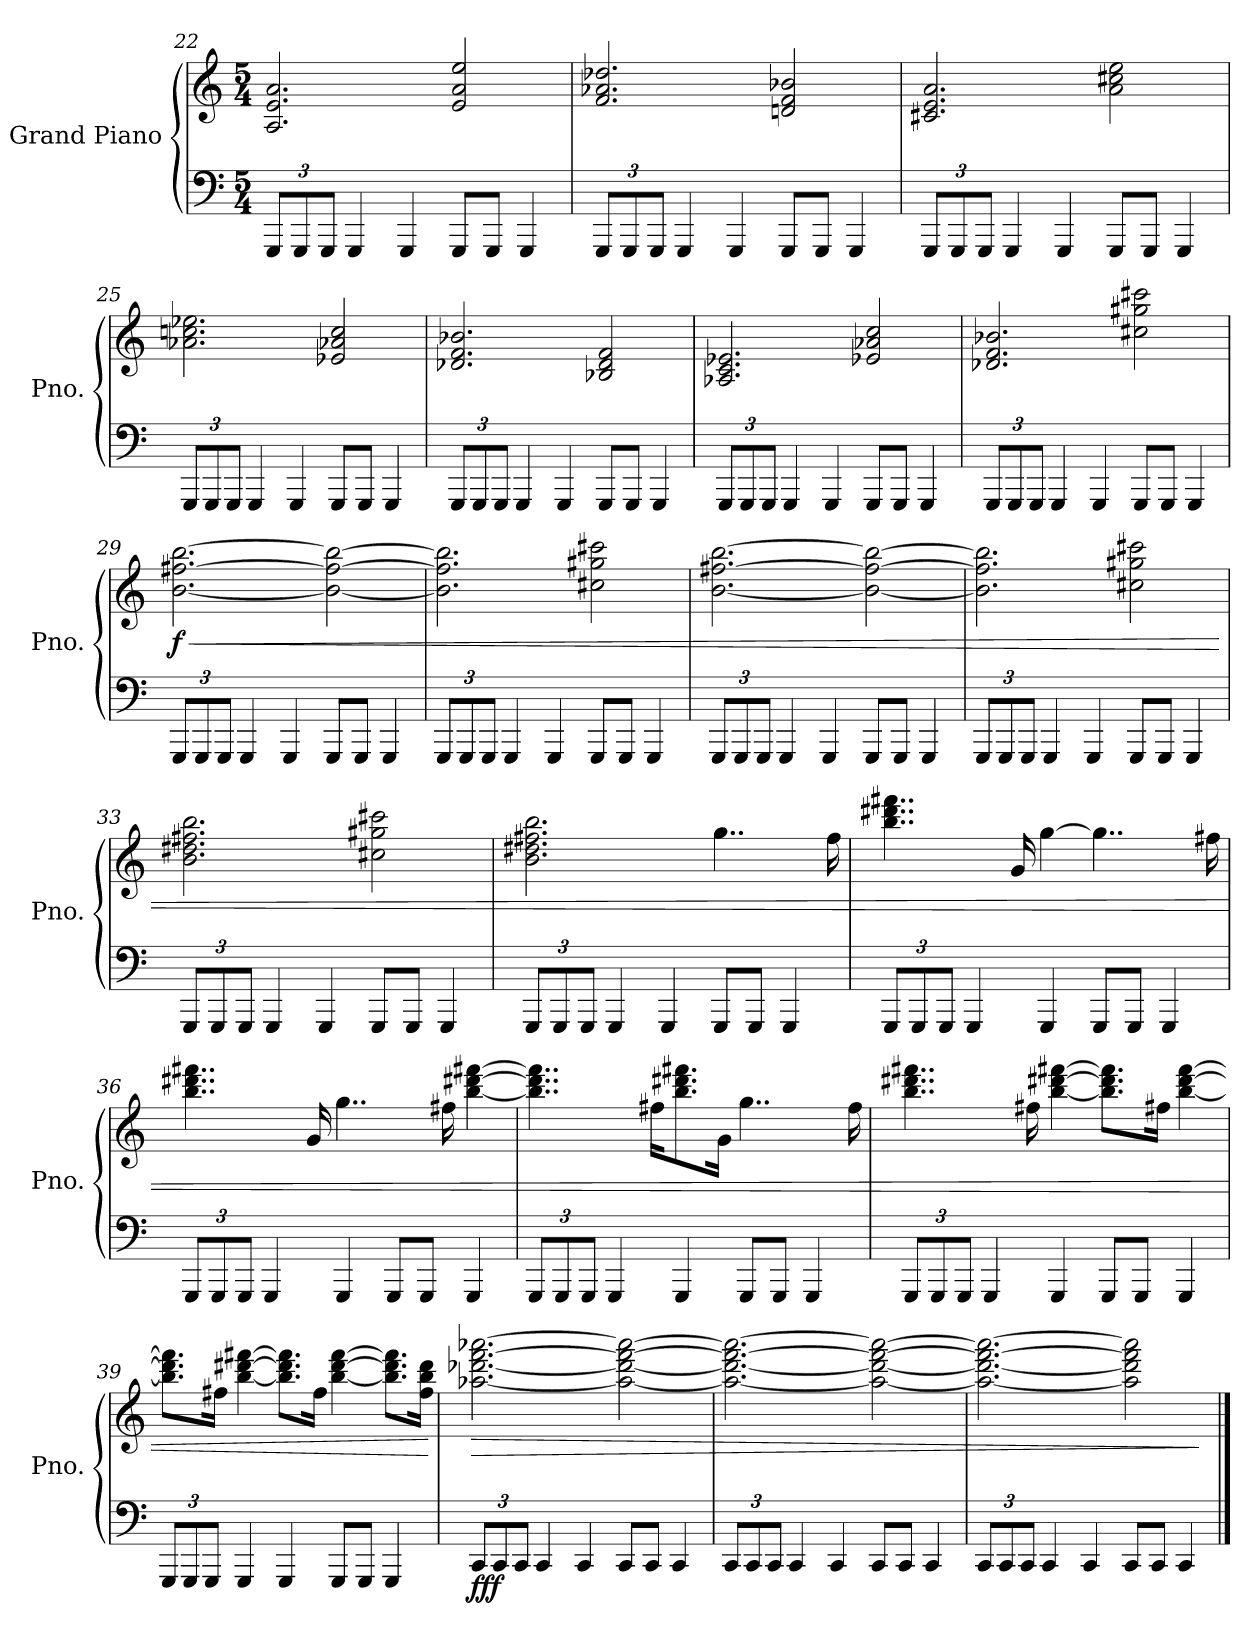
**kern	**kern	**dynam
*part1	*part1	*part1
*staff2	*staff1	*staff1/2
*I"Grand Piano	*	*
*I'Pno.	*	*
!!LO:LB:g=z
*clefF4	*clefG2	*
*k[]	*k[]	*
*M5/4	*M5/4	*
*Xbrackettup	*	*
=22	=22	=22
12GGG/L	2.A/ 2.e/ 2.a/	.
12GGG/	.	.
12GGG/J	.	.
4GGG/	.	.
4GGG/	.	.
8GGG/L	2e/ 2a/ 2ee/	.
8GGG/J	.	.
4GGG/	.	.
=23	=23	=23
12GGG/L	2.f/ 2.a-X/ 2.dd-X/	.
12GGG/	.	.
12GGG/J	.	.
4GGG/	.	.
4GGG/	.	.
8GGG/L	2dn/ 2f/ 2b-X/	.
8GGG/J	.	.
4GGG/	.	.
=24	=24	=24
12GGG/L	2.c#X/ 2.e/ 2.a/	.
12GGG/	.	.
12GGG/J	.	.
4GGG/	.	.
4GGG/	.	.
8GGG/L	2a\ 2cc#X\ 2ee\	.
8GGG/J	.	.
4GGG/	.	.
!!LO:LB:g=z
=25	=25	=25
12GGG/L	2.a-X\ 2.ccn\ 2.ee-X\	.
12GGG/	.	.
12GGG/J	.	.
4GGG/	.	.
4GGG/	.	.
8GGG/L	2e-X/ 2a-X/ 2cc/	.
8GGG/J	.	.
4GGG/	.	.
=26	=26	=26
12GGG/L	2.d-X/ 2.f/ 2.b-X/	.
12GGG/	.	.
12GGG/J	.	.
4GGG/	.	.
4GGG/	.	.
8GGG/L	2B-X/ 2d-/ 2f/	.
8GGG/J	.	.
4GGG/	.	.
=27	=27	=27
12GGG/L	2.A-X/ 2.c/ 2.e-X/	.
12GGG/	.	.
12GGG/J	.	.
4GGG/	.	.
4GGG/	.	.
8GGG/L	2e-X/ 2a-X/ 2cc/	.
8GGG/J	.	.
4GGG/	.	.
!!LO:LB:g=z
=28	=28	=28
12GGG/L	2.d-X/ 2.f/ 2.b-X/	.
12GGG/	.	.
12GGG/J	.	.
4GGG/	.	.
4GGG/	.	.
8GGG/L	2cc#X\ 2gg#X\ 2ccc#X\	.
8GGG/J	.	.
4GGG/	.	.
=29	=29	=29
!	!	!LO:HP:b
!	!	!LO:DY:n=1:b
12GGG/L	[2.b\ [2.ff#X\ [2.bb\	< f
12GGG/	.	.
12GGG/J	.	.
4GGG/	.	.
4GGG/	.	.
8GGG/L	2b_\ 2ff#_\ 2bb_\	.
8GGG/J	.	.
4GGG/	.	.
=30	=30	=30
12GGG/L	2.b]\ 2.ff#]\ 2.bb]\	.
12GGG/	.	.
12GGG/J	.	.
4GGG/	.	.
4GGG/	.	.
8GGG/L	2cc#X\ 2gg#X\ 2ccc#X\	.
8GGG/J	.	.
4GGG/	.	.
!!LO:LB:g=z
=31	=31	=31
12GGG/L	[2.b\ [2.ff#X\ [2.bb\	.
12GGG/	.	.
12GGG/J	.	.
4GGG/	.	.
4GGG/	.	.
8GGG/L	2b_\ 2ff#_\ 2bb_\	.
8GGG/J	.	.
4GGG/	.	.
=32	=32	=32
12GGG/L	2.b]\ 2.ff#]\ 2.bb]\	.
12GGG/	.	.
12GGG/J	.	.
4GGG/	.	.
4GGG/	.	.
8GGG/L	2cc#X\ 2gg#X\ 2ccc#X\	.
8GGG/J	.	.
4GGG/	.	.
=33	=33	=33
12GGG/L	2.b\ 2.dd#X\ 2.ff#X\ 2.bb\	.
12GGG/	.	.
12GGG/J	.	.
4GGG/	.	.
4GGG/	.	.
8GGG/L	2cc#X\ 2gg#X\ 2ccc#X\	.
8GGG/J	.	.
4GGG/	.	.
!!LO:PB:g=z
=34	=34	=34
12GGG/L	2.b\ 2.dd#X\ 2.ff#X\ 2.bb\	.
12GGG/	.	.
12GGG/J	.	.
4GGG/	.	.
4GGG/	.	.
8GGG/L	4..gg\	.
8GGG/J	.	.
4GGG/	.	.
.	16ff#\	.
=35	=35	=35
12GGG/L	4..bb\ 4..ddd#X\ 4..fff#X\	.
12GGG/	.	.
12GGG/J	.	.
4GGG/	.	.
.	16g/	.
4GGG/	[4gg\	.
8GGG/L	4..gg\]	.
8GGG/J	.	.
4GGG/	.	.
.	16ff#X\	.
=36	=36	=36
12GGG/L	4..bb\ 4..ddd#X\ 4..fff#X\	.
12GGG/	.	.
12GGG/J	.	.
4GGG/	.	.
.	16g/	.
4GGG/	4..gg\	.
8GGG/L	.	.
8GGG/J	.	.
.	16ff#X\	.
4GGG/	[4bb\ [4ddd#X\ [4fff#X\	.
!!LO:LB:g=z
=37	=37	=37
12GGG/L	4..bb]\ 4..ddd#]\ 4..fff#]\	.
12GGG/	.	.
12GGG/J	.	.
4GGG/	.	.
.	16ff#X\KL	.
4GGG/	8.bb\ 8.ddd#X\ 8.fff#X\	.
.	16g\Jk	.
8GGG/L	4..gg\	.
8GGG/J	.	.
4GGG/	.	.
.	16ff#\	.
=38	=38	=38
12GGG/L	4..bb\ 4..ddd#X\ 4..fff#X\	.
12GGG/	.	.
12GGG/J	.	.
4GGG/	.	.
.	16ff#X\	.
4GGG/	[4bb\ [4ddd#X\ [4fff#X\	.
8GGG/L	8.bb]\ 8.ddd#]\ 8.fff#]\L	.
8GGG/J	.	.
.	16ff#X\Jk	.
4GGG/	[4bb\ [4ddd#\ [4fff#\	.
!!LO:LB:g=z
=39	=39	=39
12GGG/L	8.bb]\ 8.ddd#]\ 8.fff#]\L	.
12GGG/	.	.
12GGG/J	.	.
.	16ff#X\Jk	.
4GGG/	[4bb\ [4ddd#X\ [4fff#X\	.
4GGG/	8.bb]\ 8.ddd#]\ 8.fff#]\L	.
.	16ff#\Jk	.
8GGG/L	[4bb\ [4ddd#\ [4fff#\	.
8GGG/J	.	.
4GGG/	8.bb]\ 8.ddd#]\ 8.fff#]\L	.
.	16ff#\ 16bb\ 16ddd#\Jk	.
.	.	[
=40	=40	=40
!	!	!LO:HP:b
!	!	!LO:DY:n=1:b=2
!	!	!LO:DY:n=2:b
12CC/L	[2.aa-X\ [2.ddd-X\ [2.fff\ [2.aaa-X\	> f ff
12CC/	.	.
12CC/J	.	.
4CC/	.	.
4CC/	.	.
8CC/L	2aa-_\ 2ddd-_\ 2fff_\ 2aaa-_\	.
8CC/J	.	.
4CC/	.	.
=41	=41	=41
12CC/L	2.aa-_\ 2.ddd-_\ 2.fff_\ 2.aaa-_\	.
12CC/	.	.
12CC/J	.	.
4CC/	.	.
4CC/	.	.
8CC/L	2aa-_\ 2ddd-_\ 2fff_\ 2aaa-_\	.
8CC/J	.	.
4CC/	.	.
!!LO:LB:g=z
=42	=42	=42
12CC/L	2.aa-_\ 2.ddd-_\ 2.fff_\ 2.aaa-_\	.
12CC/	.	.
12CC/J	.	.
4CC/	.	.
4CC/	.	.
8CC/L	2aa-]\ 2ddd-]\ 2fff]\ 2aaa-]\	.
8CC/J	.	.
4CC/	.	.
.	.	]
==	==	==
*-	*-	*-
